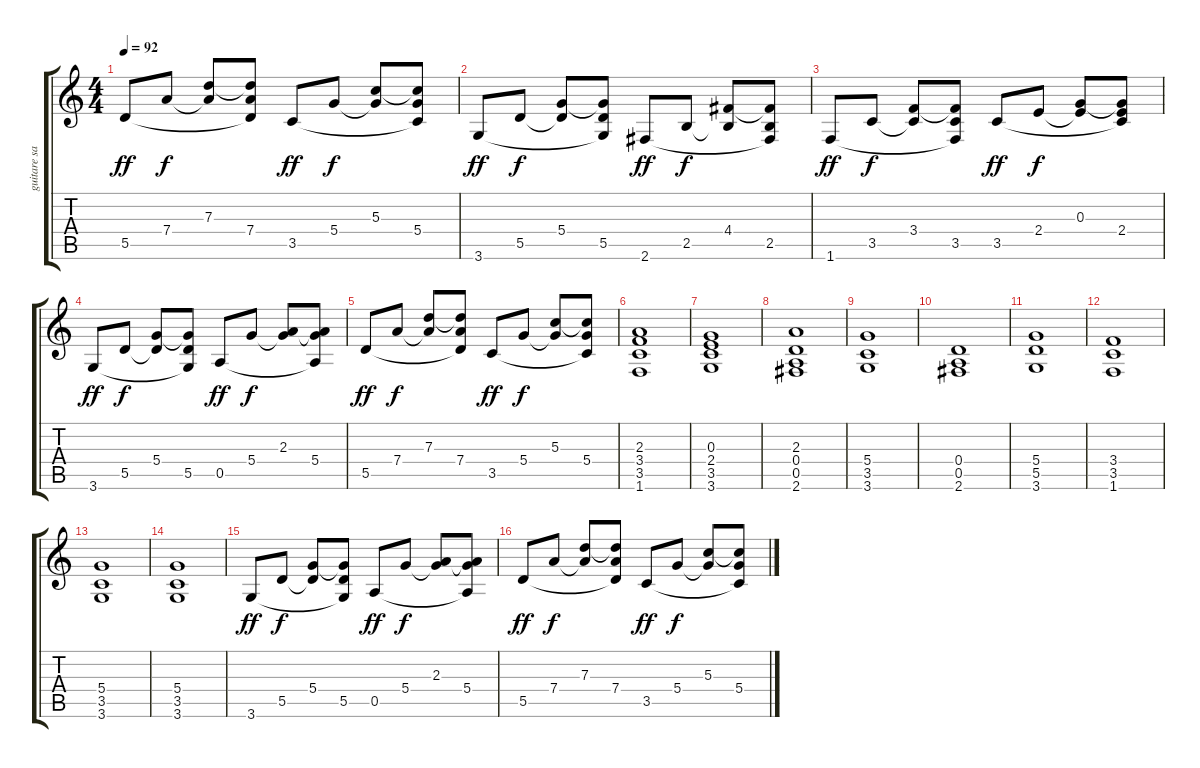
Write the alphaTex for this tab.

\track ("guitare saturée" "guitare sa") {instrument overdrivenguitar}
\staff {score tabs}
\tuning (E4 B3 G3 D3 A2 E2) {hide}
\ts (4 4)
\tempo 92
\clef g2
\ks c
5.5.8{dy ff} 7.4.8{dy f} (7.3 7.4{t}).8 (7.3{t} 7.4 5.5{t}).8 3.5.8{dy ff} 5.4.8{dy f} (5.3 5.4{t}).8 (5.3{t} 5.4 3.5{t}).8 |
3.6.8{dy ff} 5.5.8{dy f} (5.4 5.5{t}).8 (5.4{t} 5.5 3.6{t}).8 2.6.8{dy ff} 2.5.8{dy f} (4.4 2.5{t}).8 (4.4{t} 2.5 2.6{t}).8 |
1.6.8{dy ff} 3.5.8{dy f} (3.4 3.5{t}).8 (3.4{t} 3.5 1.6{t}).8 3.5.8{dy ff} 2.4.8{dy f} (0.3 2.4{t}).8 (0.3{t} 2.4 3.5{t}).8 |
3.6.8{dy ff} 5.5.8{dy f} (5.4 5.5{t}).8 (5.4{t} 5.5 3.6{t}).8 0.5.8{dy ff} 5.4.8{dy f} (2.3 5.4{t}).8 (2.3{t} 5.4 0.5{t}).8 |
5.5.8{dy ff} 7.4.8{dy f} (7.3 7.4{t}).8 (7.3{t} 7.4 5.5{t}).8 3.5.8{dy ff} 5.4.8{dy f} (5.3 5.4{t}).8 (5.3{t} 5.4 3.5{t}).8 |
(2.3 3.4 3.5 1.6).1 |
(0.3 2.4 3.5 3.6).1 |
(2.3 0.4 0.5 2.6).1 |
(5.4 3.5 3.6).1 |
(0.4 0.5 2.6).1 |
(5.4 5.5 3.6).1 |
(3.4 3.5 1.6).1 |
(5.4 3.5 3.6).1 |
(5.4 3.5 3.6).1 |
3.6.8{dy ff} 5.5.8{dy f} (5.4 5.5{t}).8 (5.4{t} 5.5 3.6{t}).8 0.5.8{dy ff} 5.4.8{dy f} (2.3 5.4{t}).8 (2.3{t} 5.4 0.5{t}).8 |
5.5.8{dy ff} 7.4.8{dy f} (7.3 7.4{t}).8 (7.3{t} 7.4 5.5{t}).8 3.5.8{dy ff} 5.4.8{dy f} (5.3 5.4{t}).8 (5.3{t} 5.4 3.5{t}).8
